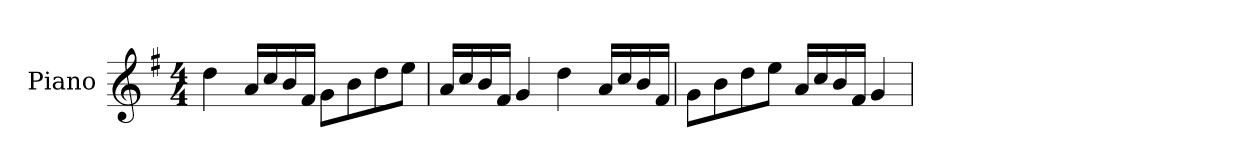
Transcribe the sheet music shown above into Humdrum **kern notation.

**kern
*part1
*staff1
*I"Piano
*I'P-no
*clefG2
*k[f#]
*M4/4
*MM90
=1
4dd\
16a/LL
16cc/
16b/
16f#/JJ
8g\L
8b\
8dd\
8ee\J
=2
16a/LL
16cc/
16b/
16f#/JJ
4g/
4dd\
16a/LL
16cc/
16b/
16f#/JJ
=3
8g\L
8b\
8dd\
8ee\J
16a/LL
16cc/
16b/
16f#/JJ
4g/
=
*-
